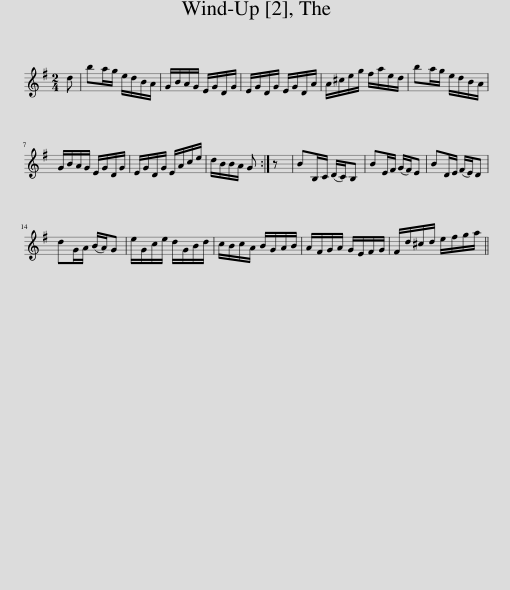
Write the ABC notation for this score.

X:1
L:1/8
M:2/4
I:linebreak $
K:G
V:1 treble
V:1
 d | ba/g/ e/d/B/A/ | G/B/A/G/ E/G/D/G/ | E/G/D/G/ E/G/D/A/ | A/^c/e/g/ f/a/e/d/ | %5
 ba/g/ e/d/B/A/ |$ G/B/A/G/ E/G/D/G/ | E/G/D/G/ E/A/c/e/ | d/B/B/A/ G :| z | %10
 BB,/C/ (D/C/)B, | BE/F/ (G/F/)E | BD/E/ (F/E/)D |$ dG/A/ (B/A/)G | e/G/c/e/ d/G/B/d/ | %15
 c/B/c/A/ B/G/A/B/ | A/F/G/A/ G/E/F/G/ | F/d/^c/d/ e/f/g/a/ || %18
